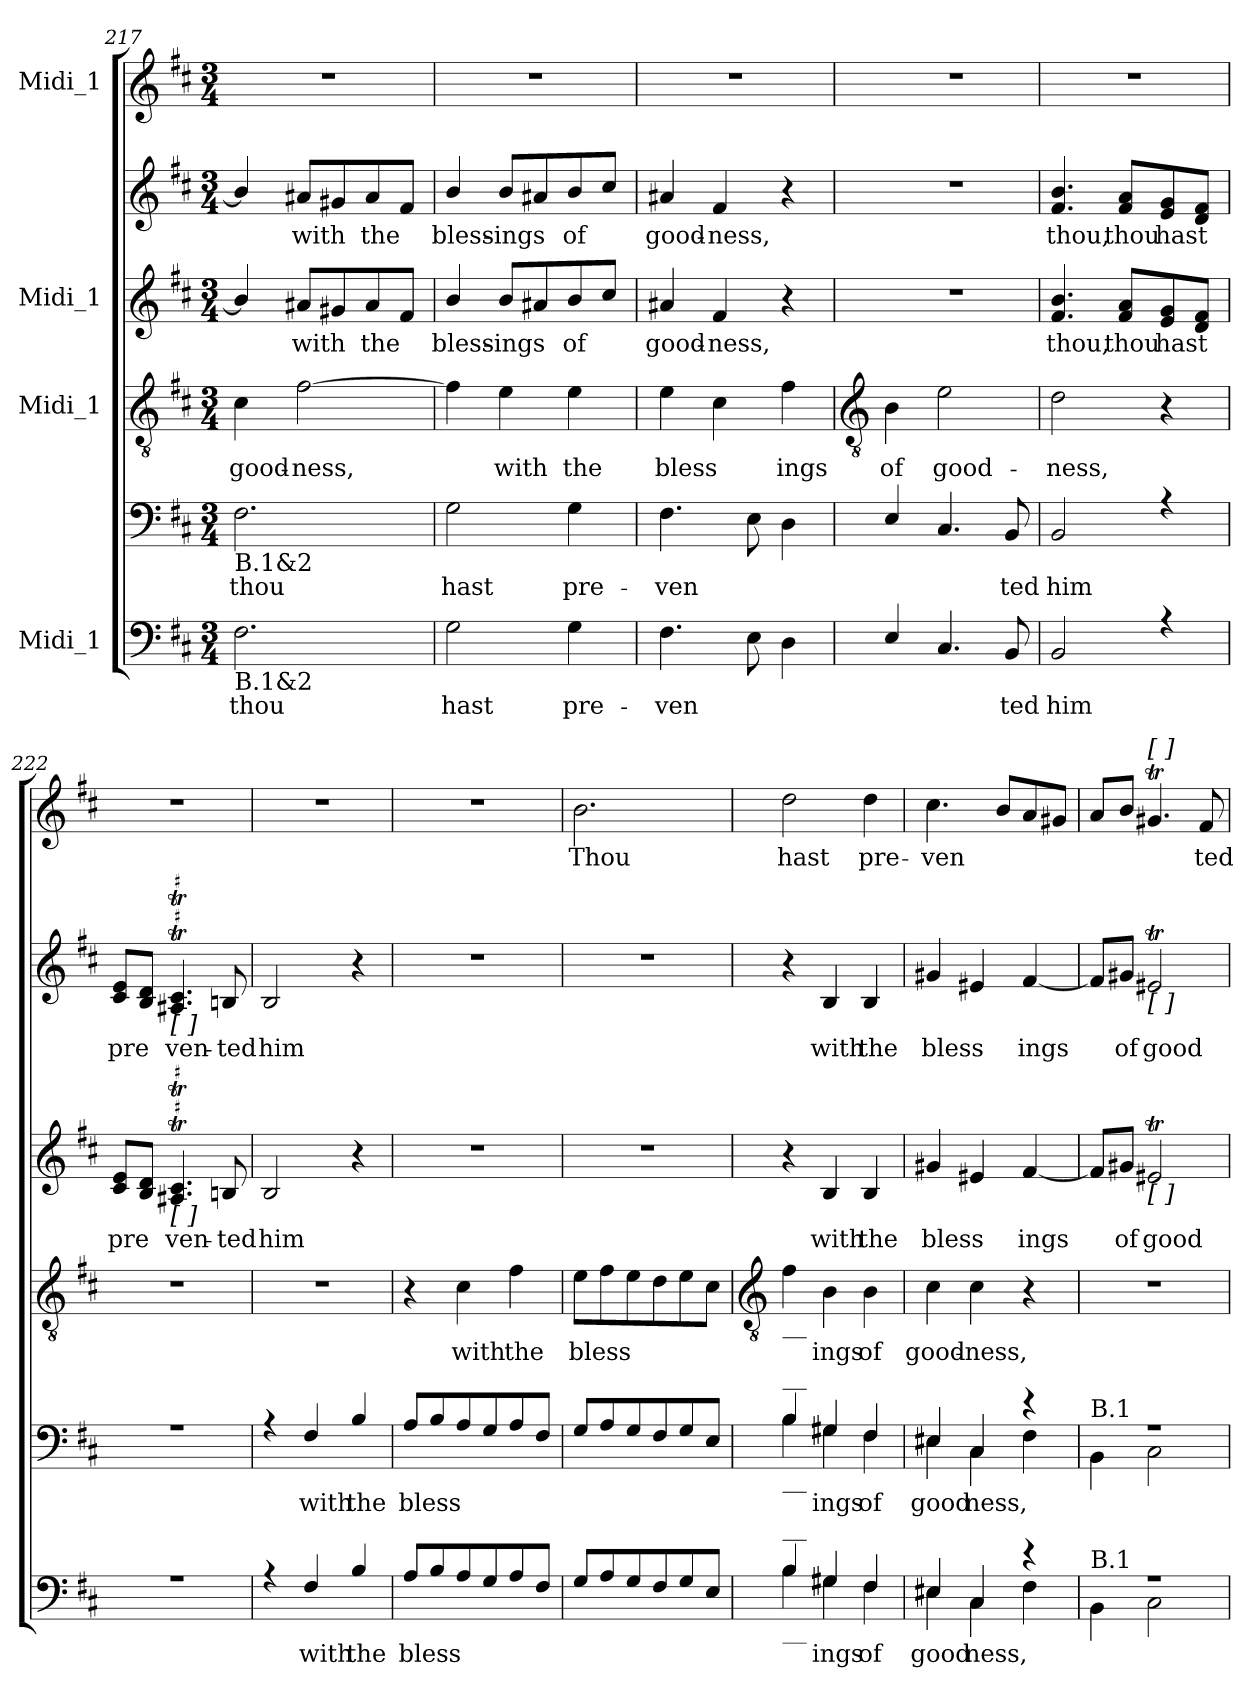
**kern	**text	**kern	**text	**kern	**text	**kern	**text	**kern	**text	**kern	**text
*part4	*part4	*part4	*part4	*part3	*part3	*part2	*part2	*part2	*part2	*part1	*part1
*staff6	*staff6	*staff5	*staff5	*staff4	*staff4	*staff3	*staff3	*staff2	*staff2	*staff1	*staff1
*I"Midi_1	*	*	*	*I"Midi_1	*	*I"Midi_1	*	*	*	*I"Midi_1	*
*	*	*clefF4	*	*clefGv2	*	*clefG2	*	*clefG2	*	*clefG2	*
*k[f#c#]	*	*k[f#c#]	*	*k[f#c#]	*	*k[f#c#]	*	*k[f#c#]	*	*k[f#c#]	*
*D:	*	*D:	*	*D:	*	*D:	*	*D:	*	*D:	*
*M3/4	*	*M3/4	*	*M3/4	*	*M3/4	*	*M3/4	*	*M3/4	*
=217	=217	=217	=217	=217	=217	=217	=217	=217	=217	=217	=217
!	!	!LO:TX:b:t=B.1&2	!	!	!	!	!	!	!	!	!
!LO:TX:b:t=B.1&2	!	!	!	!	!	!	!	!	!	!	!
!	!LO:LY:b	!	!LO:LY:b	!	!LO:LY:b	!	!	!	!	!LO:N:vis=1	!
2.F#	thou	2.F#	thou	4c#	good-	4b/]	.	4b/]	.	2.r	.
!	!	!	!	!	!LO:LY:b	!	!LO:LY:b	!	!LO:LY:b	!	!
.	.	.	.	[2f#	-ness,	8a#X/L	with	8a#X/L	with	.	.
.	.	.	.	.	.	8g#X/	.	8g#X/	.	.	.
!	!	!	!	!	!	!	!LO:LY:b	!	!LO:LY:b	!	!
.	.	.	.	.	.	8a#/	the	8a#/	the	.	.
.	.	.	.	.	.	8f#/J	.	8f#/J	.	.	.
=218	=218	=218	=218	=218	=218	=218	=218	=218	=218	=218	=218
!	!LO:LY:b	!	!LO:LY:b	!	!	!	!LO:LY:b	!	!LO:LY:b	!LO:N:vis=1	!
2G	hast	2G	hast	4f#]	.	4b/	bless-	4b/	bless-	2.r	.
!	!	!	!	!	!LO:LY:b	!	!LO:LY:b	!	!LO:LY:b	!	!
.	.	.	.	4e	with	8b/L	-ings	8b/L	-ings	.	.
.	.	.	.	.	.	8a#X/	.	8a#X/	.	.	.
!	!LO:LY:b	!	!LO:LY:b	!	!LO:LY:b	!	!LO:LY:b	!	!LO:LY:b	!	!
4G	pre-	4G	pre-	4e	the	8b/	of	8b/	of	.	.
.	.	.	.	.	.	8cc#/J	.	8cc#/J	.	.	.
=219	=219	=219	=219	=219	=219	=219	=219	=219	=219	=219	=219
!	!LO:LY:b	!	!LO:LY:b	!	!LO:LY:b	!	!LO:LY:b	!	!LO:LY:b	!LO:N:vis=1	!
4.F#	-ven	4.F#	-ven	4e	bless	4a#X	good-	4a#X	good-	2.r	.
!	!	!	!	!	!	!	!LO:LY:b	!	!LO:LY:b	!	!
.	.	.	.	4c#	.	4f#	-ness,	4f#	-ness,	.	.
8E	.	8E	.	.	.	.	.	.	.	.	.
!	!	!	!	!	!LO:LY:b	!	!	!	!	!	!
4D	.	4D	.	4f#	ings	4r	.	4r	.	.	.
!!LO:LB:g=z
=220	=220	=220	=220	=220	=220	=220	=220	=220	=220	=220	=220
*	*	*	*	*clefGv2	*	*	*	*	*	*	*
*^	*	*^	*	*	*	*	*	*	*	*	*
!	!LO:N:vis=1	!	!	!LO:N:vis=1	!	!	!LO:LY:b	!LO:N:vis=1	!	!LO:N:vis=1	!	!LO:N:vis=1	!
4E	2.ryy	.	4E	2.ryy	.	4B	of	2.r	.	2.r	.	2.r	.
!	!	!	!	!	!	!	!LO:LY:b	!	!	!	!	!	!
4.C#	.	.	4.C#	.	.	2e	good-	.	.	.	.	.	.
!	!	!LO:LY:b	!	!	!LO:LY:b	!	!	!	!	!	!	!	!
8BB	.	ted	8BB	.	ted	.	.	.	.	.	.	.	.
=221	=221	=221	=221	=221	=221	=221	=221	=221	=221	=221	=221	=221	=221
!	!LO:N:vis=1	!LO:LY:b	!	!LO:N:vis=1	!LO:LY:b	!	!LO:LY:b	!	!LO:LY:b	!	!LO:LY:b	!LO:N:vis=1	!
2BB	2.ryy	him	2BB	2.ryy	him	2d	-ness,	4.f# 4.b	thou,	4.f# 4.b	thou,	2.r	.
!	!	!	!	!	!	!	!	!	!LO:LY:b	!	!LO:LY:b	!	!
.	.	.	.	.	.	.	.	8f# 8aL	thou	8f# 8aL	thou	.	.
!	!	!	!	!	!	!	!	!	!LO:LY:b	!	!LO:LY:b	!	!
4r	.	.	4r	.	.	4r	.	8e 8g	hast	8e 8g	hast	.	.
.	.	.	.	.	.	.	.	8d 8f#J	.	8d 8f#J	.	.	.
=222	=222	=222	=222	=222	=222	=222	=222	=222	=222	=222	=222	=222	=222
!LO:N:vis=1	!LO:N:vis=1	!	!LO:N:vis=1	!LO:N:vis=1	!	!LO:N:vis=1	!	!	!LO:LY:b	!	!LO:LY:b	!LO:N:vis=1	!
2.r	2.ryy	.	2.r	2.ryy	.	2.r	.	8c# 8eL	pre	8c# 8eL	pre	2.r	.
.	.	.	.	.	.	.	.	8B 8dJ	.	8B 8dJ	.	.	.
!	!	!	!	!	!	!	!	!	!	!LO:TX:b:t=[   ]	!	!	!
!	!	!	!	!	!	!	!	!LO:TX:b:t=[   ]	!	!	!	!	!
!	!	!	!	!	!	!	!	!	!LO:LY:b	!	!LO:LY:b	!	!
.	.	.	.	.	.	.	.	4.A#XT 4.c#T	ven-	4.A#XT 4.c#T	ven-	.	.
!	!	!	!	!	!	!	!	!	!LO:LY:b	!	!LO:LY:b	!	!
.	.	.	.	.	.	.	.	8B	-ted	8B	-ted	.	.
=223	=223	=223	=223	=223	=223	=223	=223	=223	=223	=223	=223	=223	=223
!	!LO:N:vis=1	!	!	!LO:N:vis=1	!	!LO:N:vis=1	!	!	!LO:LY:b	!	!LO:LY:b	!LO:N:vis=1	!
4r	2.ryy	.	4r	2.ryy	.	2.r	.	2B	him	2B	him	2.r	.
!	!	!LO:LY:b	!	!	!LO:LY:b	!	!	!	!	!	!	!	!
4F#	.	with	4F#	.	with	.	.	.	.	.	.	.	.
!	!	!LO:LY:b	!	!	!LO:LY:b	!	!	!	!	!	!	!	!
4B	.	the	4B	.	the	.	.	4r	.	4r	.	.	.
=224	=224	=224	=224	=224	=224	=224	=224	=224	=224	=224	=224	=224	=224
!	!LO:N:vis=1	!LO:LY:b	!	!LO:N:vis=1	!LO:LY:b	!	!	!LO:N:vis=1	!	!LO:N:vis=1	!	!LO:N:vis=1	!
8AL	2.ryy	bless	8AL	2.ryy	bless	4r	.	2.r	.	2.r	.	2.r	.
8B	.	.	8B	.	.	.	.	.	.	.	.	.	.
!	!	!	!	!	!	!	!LO:LY:b	!	!	!	!	!	!
8A	.	.	8A	.	.	4c#	with	.	.	.	.	.	.
8G	.	.	8G	.	.	.	.	.	.	.	.	.	.
!	!	!	!	!	!	!	!LO:LY:b	!	!	!	!	!	!
8A	.	.	8A	.	.	4f#	the	.	.	.	.	.	.
8F#J	.	.	8F#J	.	.	.	.	.	.	.	.	.	.
=225	=225	=225	=225	=225	=225	=225	=225	=225	=225	=225	=225	=225	=225
!	!LO:N:vis=1	!	!	!LO:N:vis=1	!	!	!LO:LY:b	!LO:N:vis=1	!	!LO:N:vis=1	!	!	!LO:LY:b
8GL	2.ryy	.	8GL	2.ryy	.	8eL	bless	2.r	.	2.r	.	2.b	Thou
8A	.	.	8A	.	.	8f#	.	.	.	.	.	.	.
8G	.	.	8G	.	.	8e	.	.	.	.	.	.	.
8F#	.	.	8F#	.	.	8d	.	.	.	.	.	.	.
8G	.	.	8G	.	.	8e	.	.	.	.	.	.	.
8EJ	.	.	8EJ	.	.	8c#J	.	.	.	.	.	.	.
!!LO:LB:g=z
=226	=226	=226	=226	=226	=226	=226	=226	=226	=226	=226	=226	=226	=226
*	*	*	*	*	*	*clefGv2	*	*	*	*	*	*	*
!	!	!	!	!	!	!LO:TX:b:t=__	!	!	!	!	!	!	!
!	!	!	!LO:TX:a:t=__	!	!	!	!	!	!	!	!	!	!
!	!	!	!LO:TX:b:t=__	!	!	!	!	!	!	!	!	!	!
!LO:TX:a:t=__	!	!	!	!	!	!	!	!	!	!	!	!	!
!LO:TX:b:t=__	!	!	!	!	!	!	!	!	!	!	!	!	!
!	!	!	!	!	!	!	!	!	!	!	!	!	!LO:LY:b
4B	4B	.	4B	4B	.	4f#	.	4r	.	4r	.	2dd	hast
!	!	!LO:LY:a	!	!	!	!	!	!	!	!	!	!	!
!	!	!LO:LY:b	!	!	!LO:LY:a	!	!	!	!	!	!	!	!
!	!	!	!	!	!LO:LY:b	!	!LO:LY:b	!	!LO:LY:b	!	!LO:LY:b	!	!
4G#X	4G#X	ings	4G#X	4G#X	ings	4B	ings	4B	with	4B	with	.	.
!	!	!LO:LY:a	!	!	!	!	!	!	!	!	!	!	!
!	!	!LO:LY:b	!	!	!LO:LY:a	!	!	!	!	!	!	!	!
!	!	!	!	!	!LO:LY:b	!	!LO:LY:b	!	!LO:LY:b	!	!LO:LY:b	!	!LO:LY:b
4F#	4F#	of	4F#	4F#	of	4B	of	4B	the	4B	the	4dd	pre-
=227	=227	=227	=227	=227	=227	=227	=227	=227	=227	=227	=227	=227	=227
!	!	!LO:LY:a	!	!	!	!	!	!	!	!	!	!	!
!	!	!LO:LY:b	!	!	!LO:LY:a	!	!	!	!	!	!	!	!
!	!	!	!	!	!LO:LY:b	!	!LO:LY:b	!	!LO:LY:b	!	!LO:LY:b	!	!LO:LY:b
4E#X	4E#X	good	4E#X	4E#X	good	4c#	good-	4g#X	bless	4g#X	bless	4.cc#	-ven
!	!	!LO:LY:a	!	!	!LO:LY:a	!	!LO:LY:b	!	!	!	!	!	!
4C#	4C#	-ness,	4C#	4C#	-ness,	4c#	-ness,	4e#X	.	4e#X	.	.	.
.	.	.	.	.	.	.	.	.	.	.	.	8bL	.
!	!	!	!	!	!	!	!	!	!LO:LY:b	!	!LO:LY:b	!	!
4r	4F#	.	4r	4F#	.	4r	.	[4f#	ings	[4f#	ings	8a	.
.	.	.	.	.	.	.	.	.	.	.	.	8g#XJ	.
=228	=228	=228	=228	=228	=228	=228	=228	=228	=228	=228	=228	=228	=228
!	!	!	!LO:TX:a:t=B.1	!	!	!	!	!	!	!	!	!	!
!LO:TX:a:t=B.1	!	!	!	!	!	!	!	!	!	!	!	!	!
!LO:N:vis=1	!	!	!LO:N:vis=1	!	!	!LO:N:vis=1	!	!	!	!	!	!	!
2.r	4BB	.	2.r	4BB	.	2.r	.	8f#L]	.	8f#L]	.	8aL	.
!	!	!	!	!	!	!	!	!	!LO:LY:b	!	!LO:LY:b	!	!
.	.	.	.	.	.	.	.	8g#XJ	of	8g#XJ	of	8bJ	.
!	!	!	!	!	!	!	!	!	!	!	!	!LO:TX:a:t=[   ]	!
!	!	!	!	!	!	!	!	!	!	!LO:TX:b:t=[   ]	!	!	!
!	!	!	!	!	!	!	!	!LO:TX:b:t=[   ]	!	!	!	!	!
!	!	!	!	!	!	!	!	!	!LO:LY:b	!	!LO:LY:b	!	!
.	2C#	.	.	2C#	.	.	.	2e#Xt	good-	2e#Xt	good-	4.g#Xt	.
!	!	!	!	!	!	!	!	!	!	!	!	!	!LO:LY:b
.	.	.	.	.	.	.	.	.	.	.	.	8f#	ted
*v	*v	*	*	*	*	*	*	*	*	*	*	*	*
*	*	*v	*v	*	*	*	*	*	*	*	*	*
=	=	=	=	=	=	=	=	=	=	=	=
*-	*-	*-	*-	*-	*-	*-	*-	*-	*-	*-	*-
